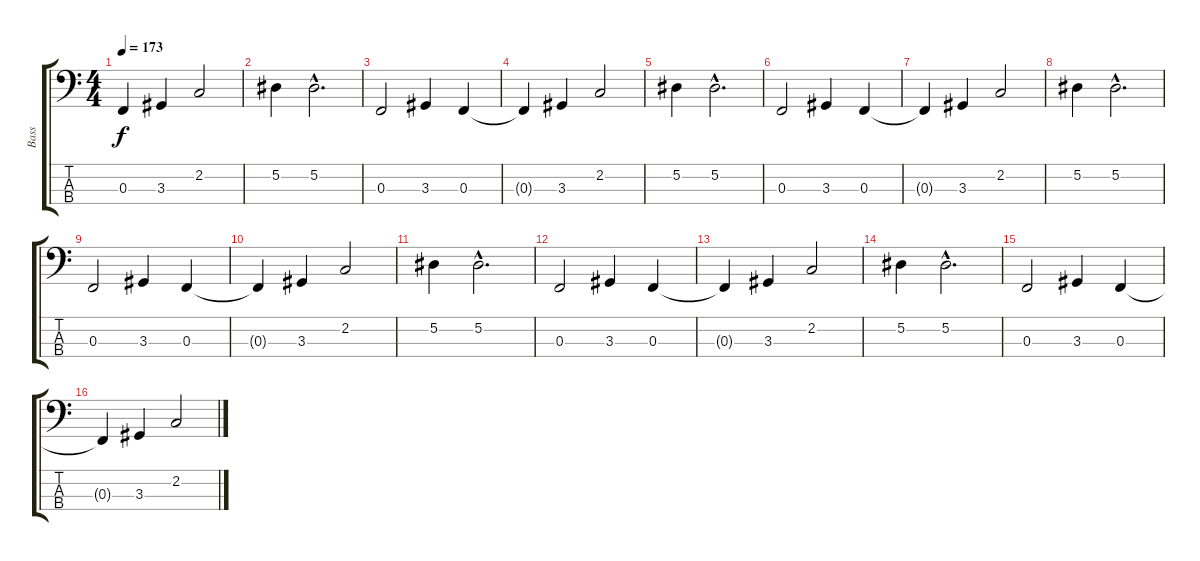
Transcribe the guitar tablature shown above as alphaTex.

\track ("Bass" "Bass") {instrument electricbassfinger}
\staff {score tabs}
\tuning (Eb2 Bb1 F1 C1) {hide}
\ts (4 4)
\tempo 173
\clef f4
\ks c
0.3{t}.4{dy f} 3.3.4 2.2.2 |
5.2.4 5.2{hac}.2{d} |
0.3.2 3.3.4 0.3.4 |
0.3{t}.4 3.3.4 2.2.2 |
5.2.4 5.2{hac}.2{d} |
0.3.2 3.3.4 0.3.4 |
0.3{t}.4 3.3.4 2.2.2 |
5.2.4 5.2{hac}.2{d} |
0.3.2 3.3.4 0.3.4 |
0.3{t}.4 3.3.4 2.2.2 |
5.2.4 5.2{hac}.2{d} |
0.3.2 3.3.4 0.3.4 |
0.3{t}.4 3.3.4 2.2.2 |
5.2.4 5.2{hac}.2{d} |
0.3.2 3.3.4 0.3.4 |
0.3{t}.4 3.3.4 2.2.2
